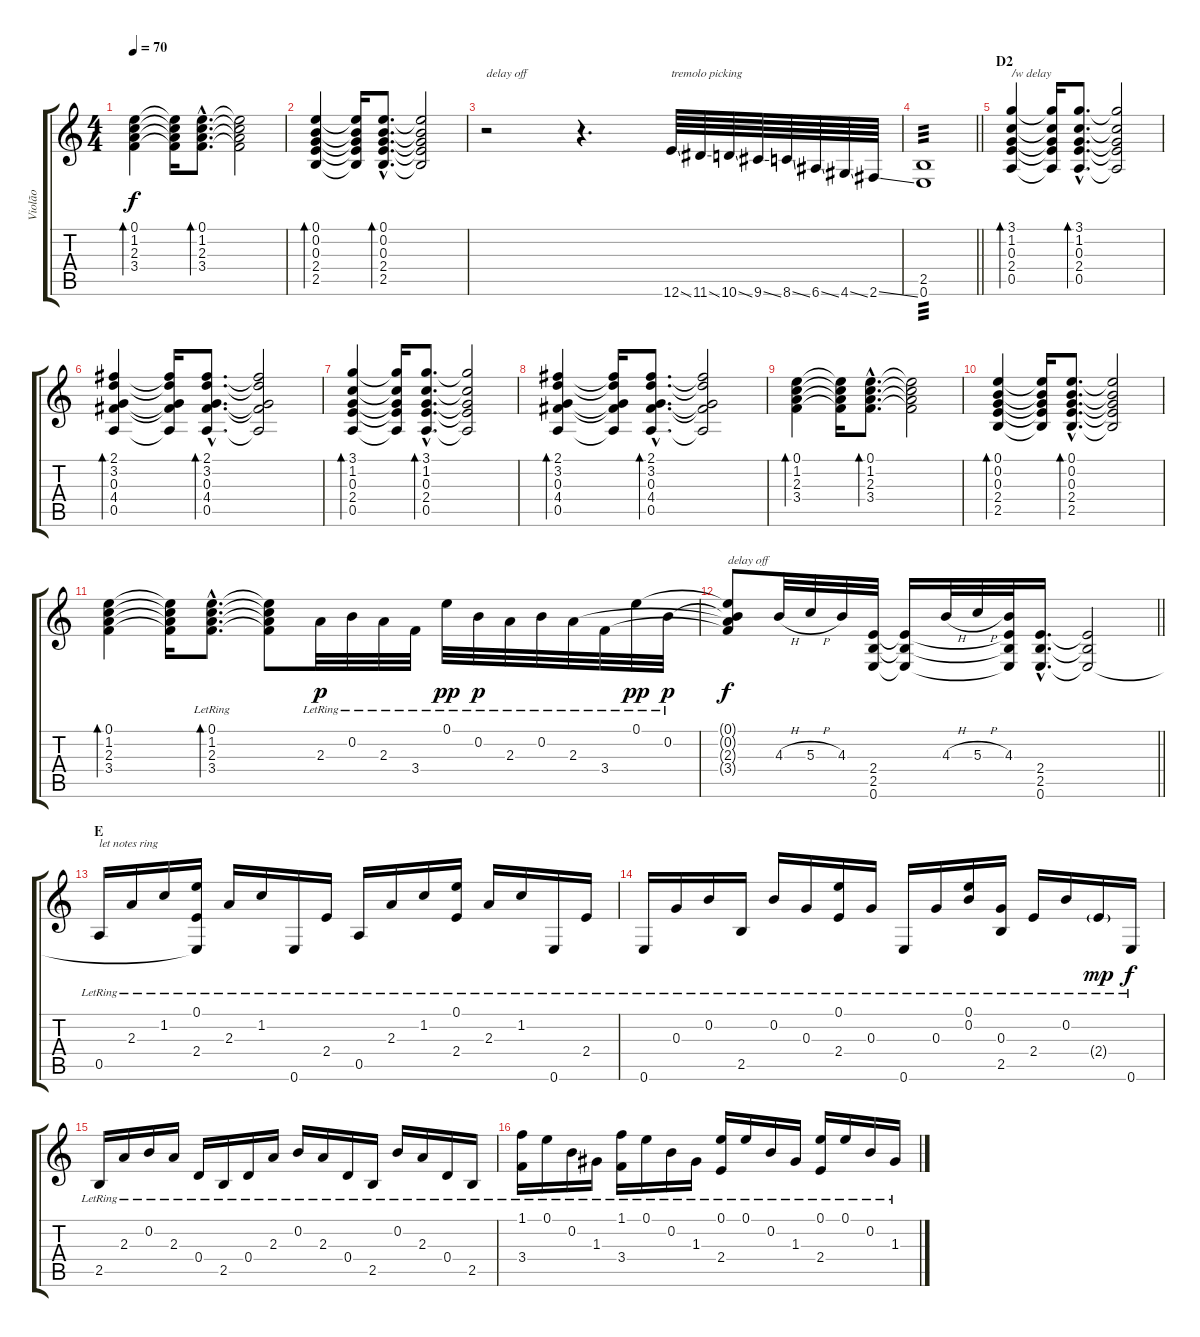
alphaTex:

\track ("Violão" "Violão") {instrument acousticguitarsteel}
\staff {score tabs}
\tuning (E4 B3 G3 D3 A2 E2) {hide}
\ts (4 4)
\tempo 70
\clef g2
\ks c
(0.1 1.2 2.3 3.4).4{bd 240 dy f} (0.1{t} 1.2{t} 2.3{t} 3.4{t}).16 (0.1{hac} 1.2{hac} 2.3{hac} 3.4{hac}).8{d bd 60} (0.1{t} 1.2{t} 2.3{t} 3.4{t}).2 |
(0.1 0.2 0.3 2.4 2.5).4{bd 240} (0.1{t} 0.2{t} 0.3{t} 2.4{t} 2.5{t}).16 (0.1{hac} 0.2{hac} 0.3{hac} 2.4{hac} 2.5{hac}).8{d bd 60} (0.1{t} 0.2{t} 0.3{t} 2.4{t} 2.5{t}).2 |
r.2{txt "delay off"} r.4{d} 12.6{ss}.64{txt "tremolo picking"} 11.6{ss}.64 10.6{ss}.64 9.6{ss}.64 8.6{ss}.64 6.6{ss}.64 4.6{ss}.64 2.6{ss}.64 |
\barLineRight lightlight
(2.5 0.6).1{tp 3 volume 3} |
\section ("" "D2")
(3.1 1.2 0.3 2.4 0.5).4{bd 240 txt "/w delay" volume 13} (3.1{t} 1.2{t} 0.3{t} 2.4{t} 0.5{t}).16 (3.1{hac} 1.2{hac} 0.3{hac} 2.4{hac} 0.5{hac}).8{d bd 60} (3.1{t} 1.2{t} 0.3{t} 2.4{t} 0.5{t}).2 |
(2.1 3.2 0.3 4.4 0.5).4{bd 240} (2.1{t} 3.2{t} 0.3{t} 4.4{t} 0.5{t}).16 (2.1{hac} 3.2{hac} 0.3{hac} 4.4{hac} 0.5{hac}).8{d bd 60} (2.1{t} 3.2{t} 0.3{t} 4.4{t} 0.5{t}).2 |
(3.1 1.2 0.3 2.4 0.5).4{bd 240} (3.1{t} 1.2{t} 0.3{t} 2.4{t} 0.5{t}).16 (3.1{hac} 1.2{hac} 0.3{hac} 2.4{hac} 0.5{hac}).8{d bd 60} (3.1{t} 1.2{t} 0.3{t} 2.4{t} 0.5{t}).2 |
(2.1 3.2 0.3 4.4 0.5).4{bd 240} (2.1{t} 3.2{t} 0.3{t} 4.4{t} 0.5{t}).16 (2.1{hac} 3.2{hac} 0.3{hac} 4.4{hac} 0.5{hac}).8{d bd 60} (2.1{t} 3.2{t} 0.3{t} 4.4{t} 0.5{t}).2 |
(0.1 1.2 2.3 3.4).4{bd 240} (0.1{t} 1.2{t} 2.3{t} 3.4{t}).16 (0.1{hac} 1.2{hac} 2.3{hac} 3.4{hac}).8{d bd 60} (0.1{t} 1.2{t} 2.3{t} 3.4{t}).2 |
(0.1 0.2 0.3 2.4 2.5).4{bd 240} (0.1{t} 0.2{t} 0.3{t} 2.4{t} 2.5{t}).16 (0.1{hac} 0.2{hac} 0.3{hac} 2.4{hac} 2.5{hac}).8{d bd 60} (0.1{t} 0.2{t} 0.3{t} 2.4{t} 2.5{t}).2 |
(0.1 1.2 2.3 3.4).4{bd 240} (0.1{t} 1.2{t} 2.3{t} 3.4{t}).16 (0.1{hac lr} 1.2{hac lr} 2.3{hac lr} 3.4{hac lr}).8{d bd 60} (0.1{t} 1.2{t} 2.3{t} 3.4{t}).8 2.3{lr}.32{dy p} 0.2{lr}.32 2.3{lr}.32 3.4{lr}.32 0.1{lr}.32{dy pp} 0.2{lr}.32{dy p} 2.3{lr}.32 0.2{lr}.32 2.3{lr}.32 3.4{lr}.32 0.1{lr}.32{dy pp} 0.2{lr}.32{dy p} |
\barLineRight lightlight
(0.1{t} 0.2{t} 2.3{t} 3.4{t}).8{txt "delay off" dy f} 4.3{h}.32 5.3{h}.32 4.3.32 (2.4 2.5 0.6).32 (2.4{t} 2.5{t} 0.6{t}).16 4.3{h}.32 5.3{h}.32 (4.3 2.4{t} 2.5{t} 0.6{t}).32 (2.4{hac} 2.5{hac} 0.6{hac}).16{d} (2.4{t} 2.5{t} 0.6{t}).2 |
\section ("" "E")
0.5{lr}.16{txt "let notes ring"} 2.3{lr}.16 1.2{lr}.16 (0.1{lr} 2.4{lr} 0.6{t}).16 2.3{lr}.16 1.2{lr}.16 0.6{lr}.16 2.4{lr}.16 0.5{lr}.16 2.3{lr}.16 1.2{lr}.16 (0.1{lr} 2.4{lr}).16 2.3{lr}.16 1.2{lr}.16 0.6{lr}.16 2.4{lr}.16 |
0.6{lr}.16 0.3{lr}.16 0.2{lr}.16 2.5{lr}.16 0.2{lr}.16 0.3{lr}.16 (0.1{lr} 2.4{lr}).16 0.3{lr}.16 0.6{lr}.16 0.3{lr}.16 (0.1{lr} 0.2{lr}).16 (0.3{lr} 2.5{lr}).16 2.4{lr}.16 0.2{lr}.16 2.4{g lr}.16{dy mp} 0.6{lr}.16{dy f} |
2.5{lr}.16 2.3{lr}.16 0.2{lr}.16 2.3{lr}.16 0.4{lr}.16 2.5{lr}.16 0.4{lr}.16 2.3{lr}.16 0.2{lr}.16 2.3{lr}.16 0.4{lr}.16 2.5{lr}.16 0.2{lr}.16 2.3{lr}.16 0.4{lr}.16 2.5{lr}.16 |
(1.1{lr} 3.4{lr}).16 0.1{lr}.16 0.2{lr}.16 1.3{lr}.16 (1.1{lr} 3.4{lr}).16 0.1{lr}.16 0.2{lr}.16 1.3{lr}.16 (0.1{lr} 2.4{lr}).16 0.1{lr}.16 0.2{lr}.16 1.3{lr}.16 (0.1{lr} 2.4{lr}).16 0.1{lr}.16 0.2{lr}.16 1.3{lr}.16
